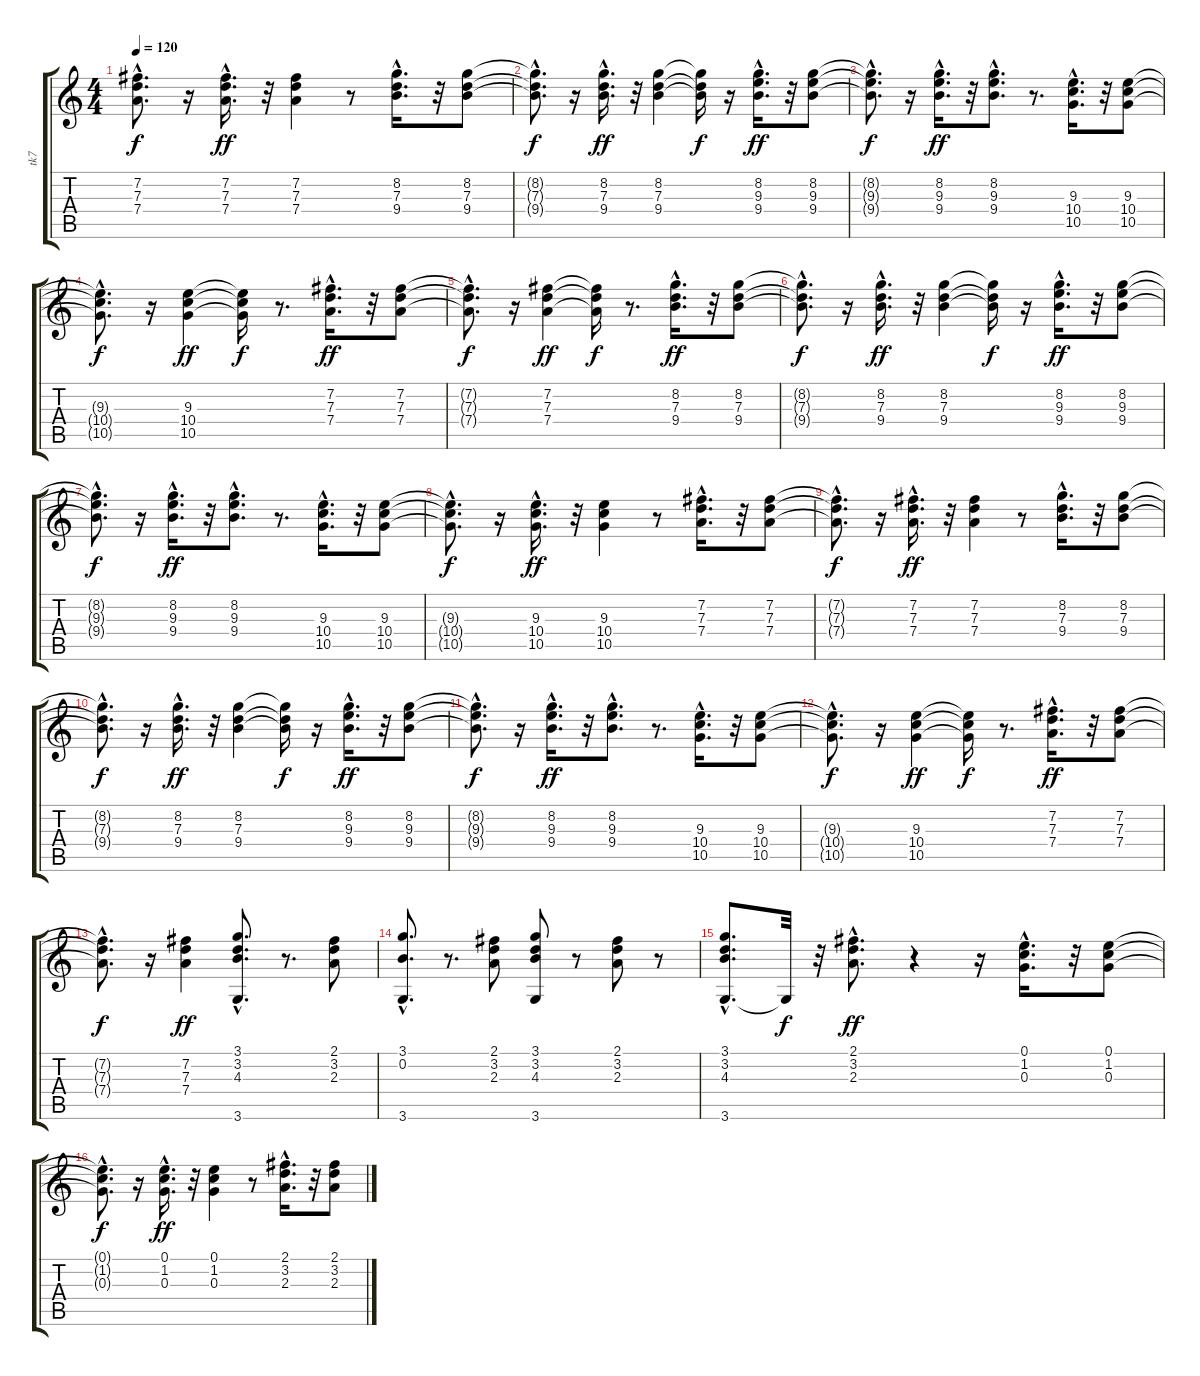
\track ("tk7" "tk7") {instrument electricguitarclean}
\staff {score tabs}
\tuning (E4 B3 G3 D3 A2 E2) {hide}
\ts (4 4)
\tempo 120
\clef g2
\ks c
(7.2{hac t} 7.3{hac t} 7.4{hac t}).8{d dy f} r.16 (7.2{hac} 7.3{hac} 7.4{hac}).16{d dy ff} r.32 (7.2 7.3 7.4).4 r.8 (8.2{hac} 7.3{hac} 9.4{hac}).16{d} r.32 (8.2 7.3 9.4).8 |
(8.2{hac t} 7.3{hac t} 9.4{hac t}).8{d dy f} r.16 (8.2{hac} 7.3{hac} 9.4{hac}).16{d dy ff} r.32 (8.2 7.3 9.4).4 (8.2{t} 7.3{t} 9.4{t}).16{dy f} r.16 (8.2{hac} 9.3{hac} 9.4{hac}).16{d dy ff} r.32 (8.2 9.3 9.4).8 |
(8.2{hac t} 9.3{hac t} 9.4{hac t}).8{d dy f} r.16 (8.2{hac} 9.3 9.4{hac}).16{d dy ff} r.32 (8.2{hac} 9.3{hac} 9.4{hac}).8{d} r.8{d} (9.3{hac} 10.4{hac} 10.5{hac}).16{d} r.32 (9.3 10.4 10.5).8 |
(9.3{hac t} 10.4{hac t} 10.5{hac t}).8{d dy f} r.16 (9.3 10.4 10.5).4{dy ff} (9.3{t} 10.4{t} 10.5{t}).16{dy f} r.8{d} (7.2{hac} 7.3{hac} 7.4{hac}).16{d dy ff} r.32 (7.2 7.3 7.4).8 |
(7.2{hac t} 7.3{hac t} 7.4{hac t}).8{d dy f} r.16 (7.2 7.3 7.4).4{dy ff} (7.2{t} 7.3{t} 7.4{t}).16{dy f} r.8{d} (8.2{hac} 7.3{hac} 9.4{hac}).16{d dy ff} r.32 (8.2 7.3 9.4).8 |
(8.2{hac t} 7.3{hac t} 9.4{hac t}).8{d dy f} r.16 (8.2{hac} 7.3 9.4).16{d dy ff} r.32 (8.2 7.3 9.4).4 (8.2{t} 7.3{t} 9.4{t}).16{dy f} r.16 (8.2{hac} 9.3{hac} 9.4{hac}).16{d dy ff} r.32 (8.2 9.3 9.4).8 |
(8.2{hac t} 9.3{hac t} 9.4{hac t}).8{d dy f} r.16 (8.2{hac} 9.3{hac} 9.4{hac}).16{d dy ff} r.32 (8.2{hac} 9.3{hac} 9.4{hac}).8{d} r.8{d} (9.3{hac} 10.4{hac} 10.5{hac}).16{d} r.32 (9.3 10.4 10.5).8 |
(9.3{hac t} 10.4{hac t} 10.5{hac t}).8{d dy f} r.16 (9.3{hac} 10.4{hac} 10.5{hac}).16{d dy ff} r.32 (9.3 10.4 10.5).4 r.8 (7.2{hac} 7.3{hac} 7.4{hac}).16{d} r.32 (7.2 7.3 7.4).8 |
(7.2{hac t} 7.3{hac t} 7.4{hac t}).8{d dy f} r.16 (7.2{hac} 7.3{hac} 7.4{hac}).16{d dy ff} r.32 (7.2 7.3 7.4).4 r.8 (8.2{hac} 7.3{hac} 9.4{hac}).16{d} r.32 (8.2 7.3 9.4).8 |
(8.2{hac t} 7.3{hac t} 9.4{hac t}).8{d dy f} r.16 (8.2{hac} 7.3{hac} 9.4{hac}).16{d dy ff} r.32 (8.2 7.3 9.4).4 (8.2{t} 7.3{t} 9.4{t}).16{dy f} r.16 (8.2{hac} 9.3{hac} 9.4{hac}).16{d dy ff} r.32 (8.2 9.3 9.4).8 |
(8.2{hac t} 9.3{hac t} 9.4{hac t}).8{d dy f} r.16 (8.2{hac} 9.3 9.4{hac}).16{d dy ff} r.32 (8.2{hac} 9.3{hac} 9.4{hac}).8{d} r.8{d} (9.3{hac} 10.4{hac} 10.5{hac}).16{d} r.32 (9.3 10.4 10.5).8 |
(9.3{hac t} 10.4{hac t} 10.5{hac t}).8{d dy f} r.16 (9.3 10.4 10.5).4{dy ff} (9.3{t} 10.4{t} 10.5{t}).16{dy f} r.8{d} (7.2{hac} 7.3{hac} 7.4{hac}).16{d dy ff} r.32 (7.2 7.3 7.4).8 |
(7.2{hac t} 7.3{hac t} 7.4{hac t}).8{d dy f} r.16 (7.2 7.3 7.4).4{dy ff} (3.1{hac} 3.2{hac} 4.3{hac} 3.6{hac}).8{d} r.8{d} (2.1 3.2 2.3).8 |
(3.1{hac} 0.2{hac} 3.6{hac}).8{d} r.8{d} (2.1 3.2 2.3).8 (3.1 3.2 4.3 3.6).8 r.8 (2.1 3.2 2.3).8 r.8 |
(3.1{hac} 3.2{hac} 4.3{hac} 3.6{hac}).8{d} 3.6{t}.32{dy f} r.32 (2.1{hac} 3.2{hac} 2.3{hac}).8{d dy ff} r.4 r.16 (0.1{hac} 1.2{hac} 0.3{hac}).16{d} r.32 (0.1 1.2 0.3).8 |
(0.1{hac t} 1.2{hac t} 0.3{hac t}).8{d dy f} r.16 (0.1{hac} 1.2{hac} 0.3{hac}).16{d dy ff} r.32 (0.1 1.2 0.3).4 r.8 (2.1{hac} 3.2{hac} 2.3{hac}).16{d} r.32 (2.1 3.2 2.3).8
